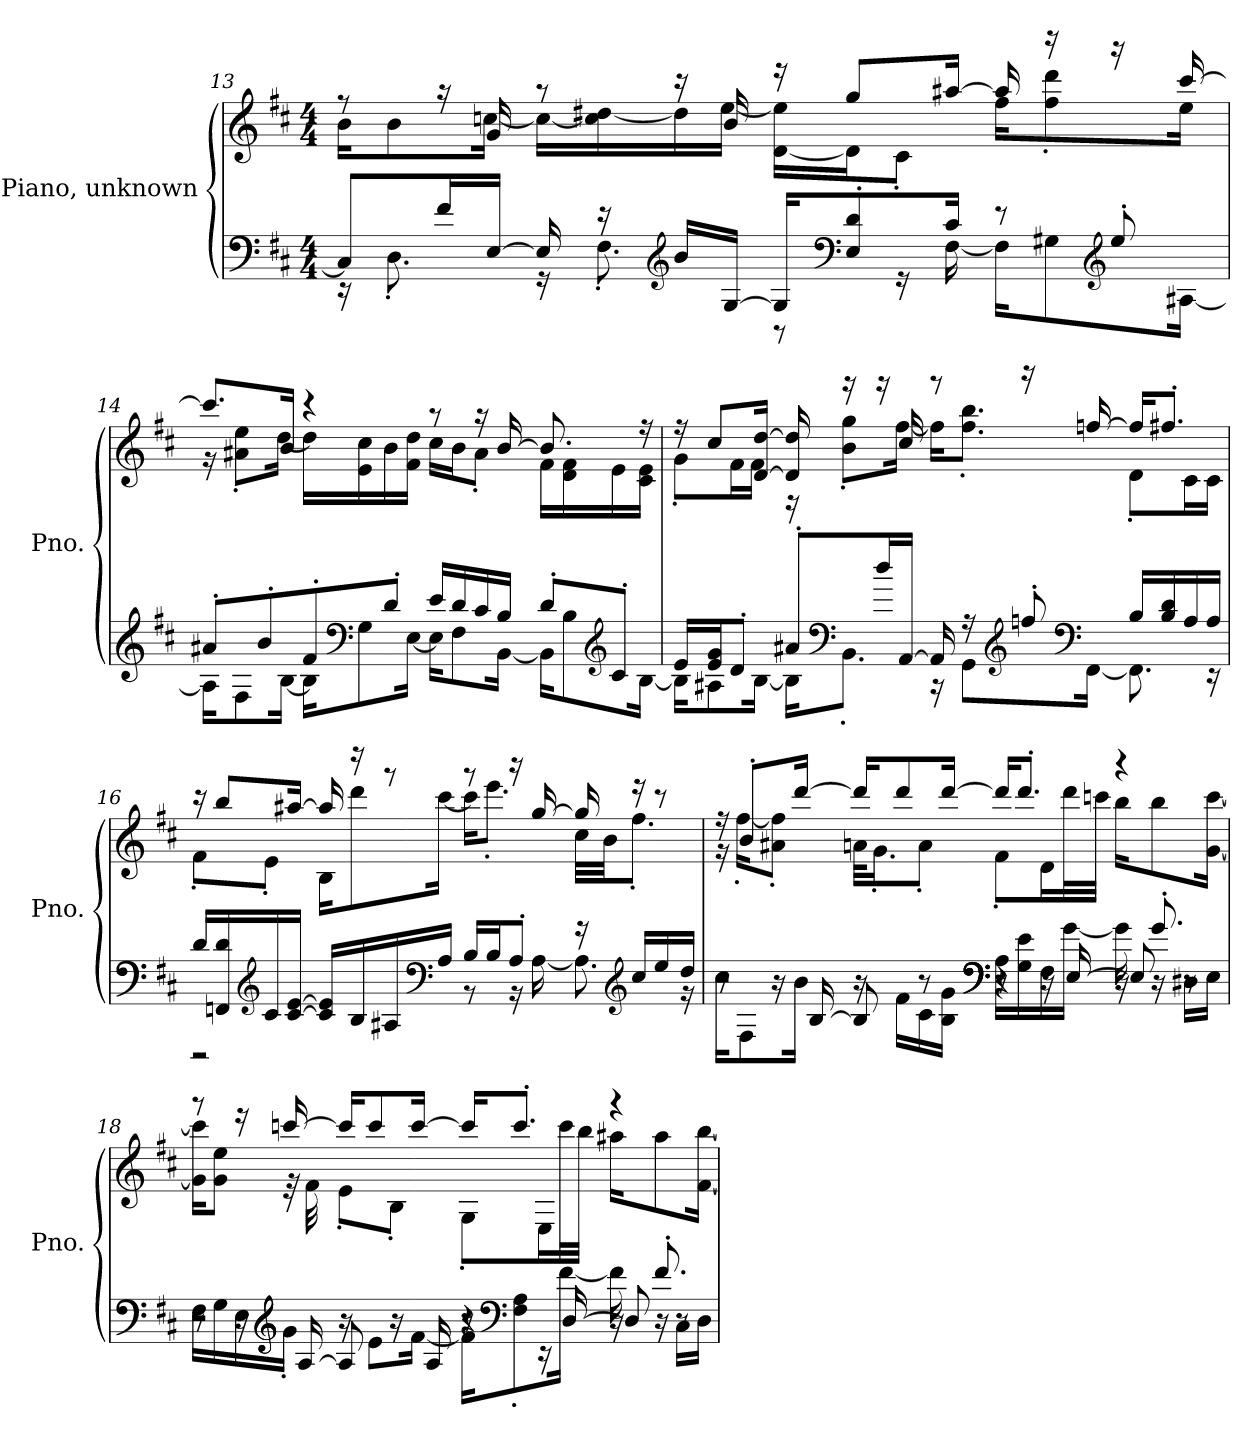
**kern	**kern
*part1	*part1
*staff2	*staff1
*I"Piano, unknown	*
*I'Pno.	*
!!LO:LB:g=z
*clefF4	*clefG2
*k[f#c#]	*k[f#c#]
*M4/4	*M4/4
=13	=13
*^	*^
8C#/L]	16r	8r	16b\KL
.	8.D'\	.	8b\
16f#/L	.	16r	.
[16E/JJ	.	16g/	[16ccn\Jk
16E/]	16r	8r	16cc\LL_
16r	8.F#'\	.	16cc\] [16dd#X\
*clefG2	*	*	*
16b/LL	.	16r	16dd#\]
[16G/JJ	.	16b/	[16ee\JJ
16G/KL]	8r	16r	[16d\ 16ee\]LL
*clefF4	*	*	*
8E/' 8d/'	.	8gg/L	16d\J]
.	16r	.	8c#'\J
16c#/Jk	[16F#\	[16aa#X/Jk	.
8r	16F#\KL]	16aa#/]	16ff#\KL
.	8G#X\	16r	8ff#\' 8ddd\'
*clefG2	*	*	*
8ee'/	.	16r	.
.	[16A#X\Jk	[16ccc#/	16ee\Jk
!!LO:PB:g=z	!!
=14	=14	=14	=14
8a#X'/L	16A#\KL]	8.ccc#/L]	16r
.	8F#\	.	8a#X\' 8ee\'L
8b'/	.	.	.
.	[16B\Jk	16b/Jk	[16dd\Jk
8f#'/	16B\KL]	4r	16dd\LL]
*clefF4	*	*	*
.	8G\	.	16e\ 16cc#\
8d'/J	.	.	16b\
.	[16E\Jk	.	16f#\ 16dd\JJ
16e/LL	16E\KL]	8r	16cc#\LL
16d/	8F#\	.	16b\J
16c#/	.	16r	8a#'\J
16B/JJ	[16BB\Jk	[16b/	.
8d'/L	16BB\KL]	8.b/]	16f#\LL
.	8B\	.	16d\ 16f#\
*clefG2	*	*	*
8c#'/J	.	.	16e\
.	[16B\Jk	16r	16c#\ 16e\JJ
!!LO:LB:g=z	!!
=15	=15	=15	=15
16e/LL	16B\KL]	16r	8g'\L
16e/ 16g/J	8A#X\	8cc#/L	.
8d'/J	.	.	16f#\L
.	[16B\Jk	[16d/ [16dd/Jk	16f#\JJ
8a#X'/L	16B\KL]	16d/] 16dd/]	16r
*clefF4	*	*	*
.	8.BB'\J	16r	8b\' 8gg\'L
16dd/L	.	16r	.
[16AA/JJ	.	16cc#/	[16ff#\Jk
16AA/]	16r	8r	16ff#\KL]
16r	8GG\L	.	8.ff#\' 8.bb\'J
*clefG2	*	*	*
8ffn'/	.	16r	.
*clefF4	*	*	*
.	[16FF#\Jk	[16ffn/	.
16B/LL	8.FF#\]	16ff/KL]	8d'\L
16B/ 16d/	.	8.ff#X'/J	.
16A#/	.	.	16c#\L
16A#/JJ	16r	.	16c#\JJ
!!LO:LB:g=z	!!
=16	=16	=16	=16
16d/LL	2r	16r	8f#'\L
16FFn/ 16d/	.	8bb/L	.
*clefG2	*	*	*
16c#/	.	.	8e'\J
[16c#/ [16e/JJ	.	[16aa#X/Jk	.
16c#/] 16e/]LL	.	16aa#/]	16B\KL
16B/	.	16r	8ddd\
16A#X/	.	8r	.
*clefF4	*	*	*
16A#/JJ	.	.	[16ccc#\Jk
16B/LL	8r	8r	16ccc#\KL]
16B/J	.	.	8.eee'\J
8A#'/J	16r	16r	.
.	[16A#\	[16gg/	.
16r	8.A#\]	16gg/]	32cc#\LLL
.	.	.	32b\JJ
*clefG2	*	*	*
16cc#/LL	.	16r	8.ff#'\J
16ee/	.	8r	.
16dd/JJ	16r	.	.
!!LO:LB:g=z	!!
=17	=17	=17	=17
*	*^	*	*
2r	16cc#\KL	8r	16r	16r
.	8F#\	.	8b'/L	[16ff#'\KL
.	.	16r	.	8a#X\' 8ff#\]'J
.	16b\Jk	[16B/	[16ddd/Jk	.
.	16r	8B/]	16ddd/KL]	32an\KLL
.	.	.	.	16.g'\J
.	16f#\LL	.	8ddd/	.
.	16c#\	8r	.	8a'\J
.	16B\ 16g\JJ	.	[16ddd/Jk	.
*clefF4	*	*	*	*
4r	16A\LL	8r	16ddd/KL]	8f#'\L
.	16G\ 16e\	.	8.ddd'/J	.
.	16F#\	16r	.	16d\L
.	[16g\JJ	[16E/	.	32ddd\L
.	.	.	.	32cccn\JJJ
16r	16g\]	8E/]	4r	16bb\KL
8.g'/	16r	.	.	8bb\
.	16D#X\LL	8r	.	.
.	16E\JJ	.	.	[16g\ [16ccc\Jk
!!LO:LB:g=z	!!
=18	=18	=18	=18	=18
2r	16F#\LL	8r	8r	16g\] 16ccc\]KL
.	16G\	.	.	8g\ 8ee\J
.	16E\	16r	16r	.
*clefG2	*	*	*	*
.	16g'\JJ	[16A/	[16cccn/	32r
.	.	.	.	32f#\
.	16r	8A/]	16ccc/KL]	8e'\L
.	8e\L	.	8ccc/	.
.	.	16r	.	8B'\J
.	[16f#\Jk	16A/	[16ccc/Jk	.
4r	16f#\KL]	8r	16ccc/KL]	8G'\L
*clefF4	*	*	*	*
.	8F#\' 8A\'	.	8.ccc'/J	.
.	.	16r	.	16E\L
.	[16f#\Jk	[16D/	.	32ccc\L
.	.	.	.	32bb\JJJ
16r	16f#\]	8D/]	4r	16aa#X\KL
8.f#'/	16r	.	.	8aa#\
.	16C#\LL	8r	.	.
.	16D\JJ	.	.	[16f#\ [16bb\Jk
*v	*v	*v	*	*
*	*v	*v
=	=
*-	*-
